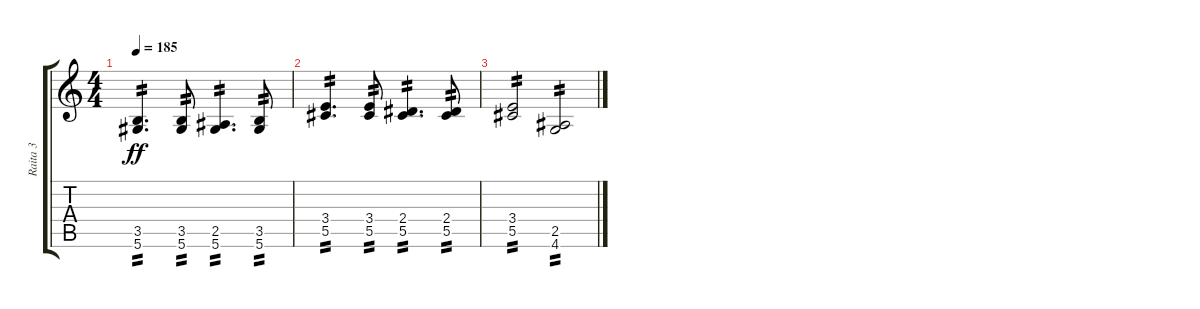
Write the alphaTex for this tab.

\track ("Raita 3" "Raita 3") {instrument distortionguitar}
\staff {score tabs}
\tuning (Eb4 Bb3 Gb3 Db3 Ab2 Eb2) {hide}
\ts (4 4)
\tempo 185
\clef g2
\ks c
(3.5 5.6).4{d tp 2 dy ff volume 6} (3.5 5.6).8{tp 2} (2.5 5.6).4{d tp 2} (3.5 5.6).8{tp 2} |
(3.4 5.5).4{d tp 2 volume 4} (3.4 5.5).8{tp 2} (2.4 5.5).4{d tp 2} (2.4 5.5).8{tp 2} |
(3.4 5.5).2{tp 2 volume 2} (2.5 4.6).2{tp 2 volume 0}
